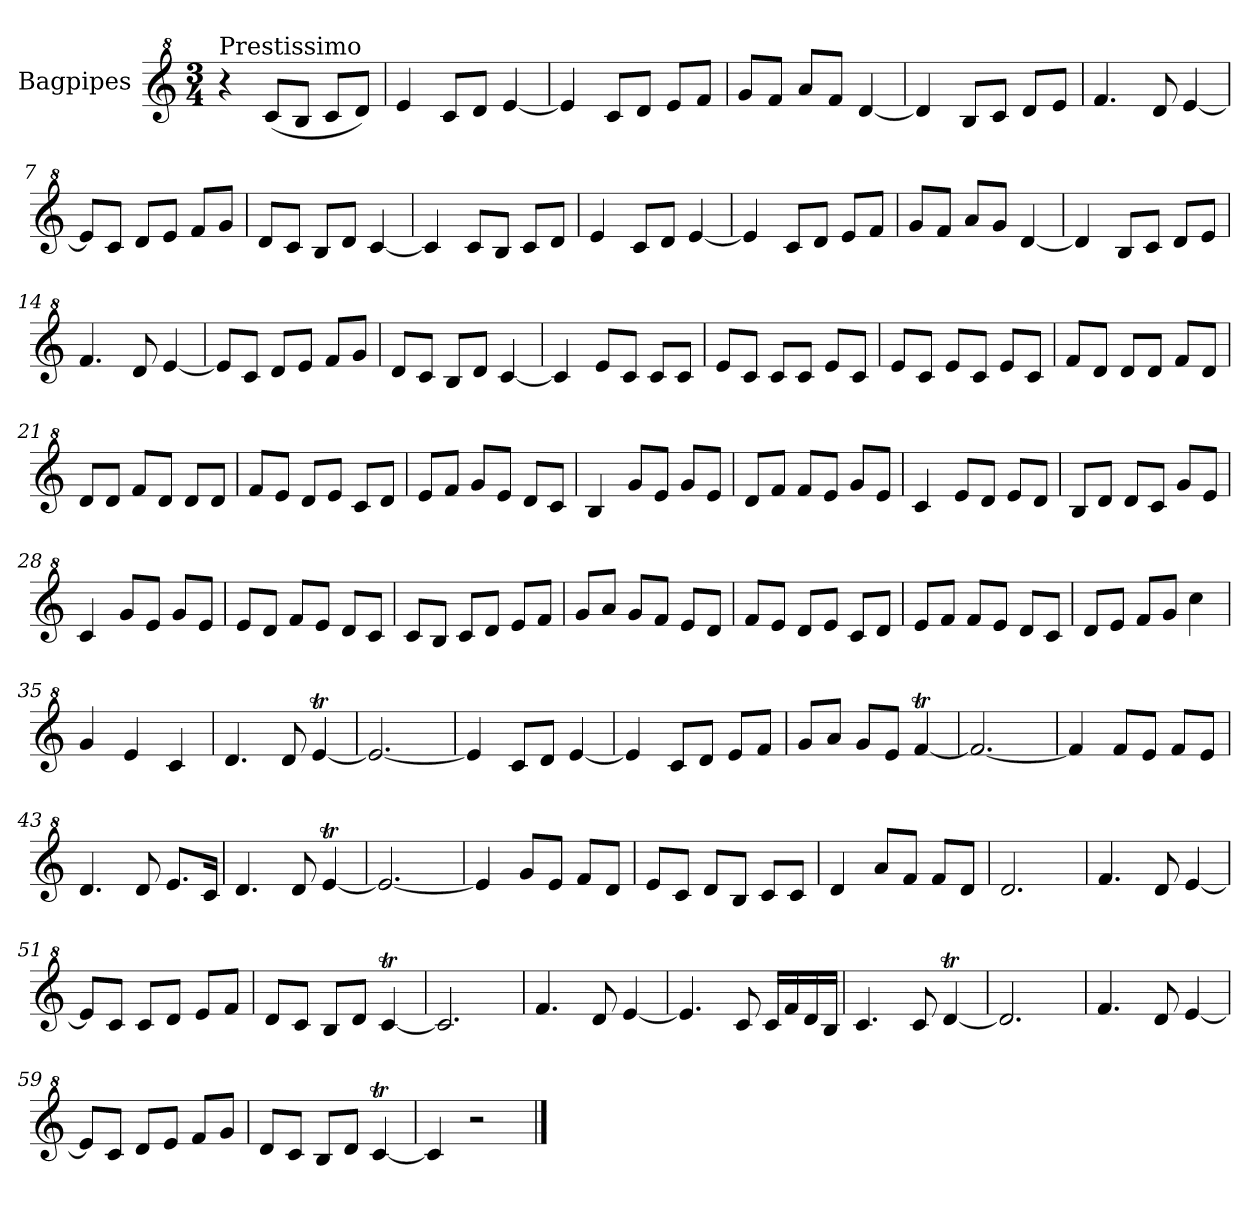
**kern
*part1
*staff1
*I"Bagpipes
*I'Bag
*clefG^2
*k[]
*C:
*M3/4
=1
!LO:TX:a:t=Prestissimo
4r
(8cc/L
8b/J
8cc/L
8dd/J)
=2
4ee/
8cc/L
8dd/J
[4ee/
=3
4ee/]
8cc/L
8dd/J
8ee/L
8ff/J
=4
8gg/L
8ff/J
8aa/L
8ff/J
[4dd/
=5
4dd/]
8b/L
8cc/J
8dd/L
8ee/J
=6
4.ff/
8dd/
[4ee/
=7
8ee/L]
8cc/J
8dd/L
8ee/J
8ff/L
8gg/J
=8
8dd/L
8cc/J
8b/L
8dd/J
[4cc/
!!LO:LB:g=z
=9
4cc/]
8cc/L
8b/J
8cc/L
8dd/J
=10
4ee/
8cc/L
8dd/J
[4ee/
=11
4ee/]
8cc/L
8dd/J
8ee/L
8ff/J
=12
8gg/L
8ff/J
8aa/L
8gg/J
[4dd/
=13
4dd/]
8b/L
8cc/J
8dd/L
8ee/J
=14
4.ff/
8dd/
[4ee/
=15
8ee/L]
8cc/J
8dd/L
8ee/J
8ff/L
8gg/J
=16
8dd/L
8cc/J
8b/L
8dd/J
[4cc/
=17
4cc/]
8ee/L
8cc/J
8cc/L
8cc/J
!!LO:LB:g=z
=18
8ee/L
8cc/J
8cc/L
8cc/J
8ee/L
8cc/J
=19
8ee/L
8cc/J
8ee/L
8cc/J
8ee/L
8cc/J
=20
8ff/L
8dd/J
8dd/L
8dd/J
8ff/L
8dd/J
=21
8dd/L
8dd/J
8ff/L
8dd/J
8dd/L
8dd/J
=22
8ff/L
8ee/J
8dd/L
8ee/J
8cc/L
8dd/J
=23
8ee/L
8ff/J
8gg/L
8ee/J
8dd/L
8cc/J
=24
4b/
8gg/L
8ee/J
8gg/L
8ee/J
!!LO:LB:g=z
=25
8dd/L
8ff/J
8ff/L
8ee/J
8gg/L
8ee/J
=26
4cc/
8ee/L
8dd/J
8ee/L
8dd/J
=27
8b/L
8dd/J
8dd/L
8cc/J
8gg/L
8ee/J
=28
4cc/
8gg/L
8ee/J
8gg/L
8ee/J
=29
8ee/L
8dd/J
8ff/L
8ee/J
8dd/L
8cc/J
=30
8cc/L
8b/J
8cc/L
8dd/J
8ee/L
8ff/J
=31
8gg/L
8aa/J
8gg/L
8ff/J
8ee/L
8dd/J
=32
8ff/L
8ee/J
8dd/L
8ee/J
8cc/L
8dd/J
!!LO:LB:g=z
=33
8ee/L
8ff/J
8ff/L
8ee/J
8dd/L
8cc/J
=34
8dd/L
8ee/J
8ff/L
8gg/J
4ccc\
=35
4gg/
4ee/
4cc/
=36
4.dd/
8dd/
[4eet/
=37
2.ee/_
=38
4ee/]
8cc/L
8dd/J
[4ee/
=39
4ee/]
8cc/L
8dd/J
8ee/L
8ff/J
=40
8gg/L
8aa/J
8gg/L
8ee/J
[4ffT/
=41
2.ff/_
=42
4ff/]
8ff/L
8ee/J
8ff/L
8ee/J
!!LO:LB:g=z
=43
4.dd/
8dd/
8.ee/L
16cc/Jk
=44
4.dd/
8dd/
[4eet/
=45
2.ee/_
=46
4ee/]
8gg/L
8ee/J
8ff/L
8dd/J
=47
8ee/L
8cc/J
8dd/L
8b/J
8cc/L
8cc/J
=48
4dd/
8aa/L
8ff/J
8ff/L
8dd/J
=49
2.dd/
=50
4.ff/
8dd/
[4ee/
=51
8ee/L]
8cc/J
8cc/L
8dd/J
8ee/L
8ff/J
=52
8dd/L
8cc/J
8b/L
8dd/J
[4ccT/
!!LO:LB:g=z
=53
2.cc/]
=54
4.ff/
8dd/
[4ee/
=55
4.ee/]
8cc/
16cc/LL
16ff/
16dd/
16b/JJ
=56
4.cc/
8cc/
[4ddT/
=57
2.dd/]
=58
4.ff/
8dd/
[4ee/
=59
8ee/L]
8cc/J
8dd/L
8ee/J
8ff/L
8gg/J
=60
8dd/L
8cc/J
8b/L
8dd/J
[4ccT/
=61
4cc/]
2r
==
*-
